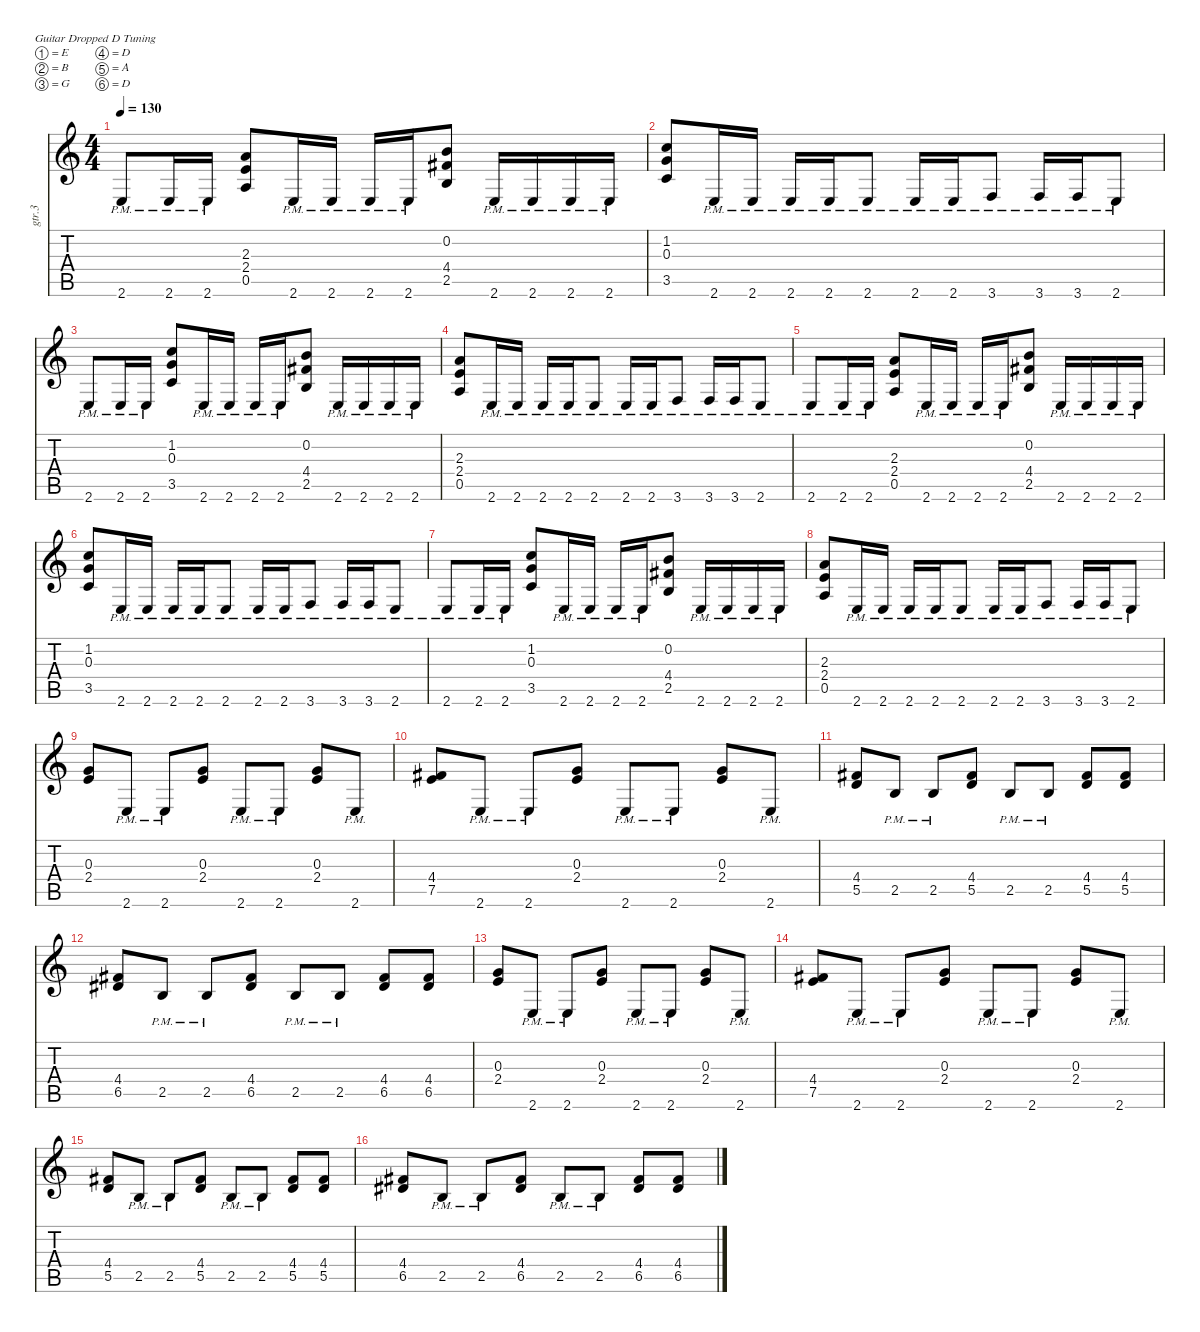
\defaultSystemsLayout 4
\hideDynamics
\bracketExtendMode nobrackets
\otherSystemsTrackNameOrientation horizontal
\track ("Guitar 3" "gtr.3") {instrument distortionguitar}
\staff {score tabs}
\tuning (E4 B3 G3 D3 A2 D2)
\ts (4 4)
\tempo 130
\clef g2
\ks c
2.6{pm}.8{dy f beam Up} 2.6{pm}.16{beam Up} 2.6{pm}.16{beam Up} (2.3 2.4 0.5).8{beam Up} 2.6{pm}.16{beam Up} 2.6{pm}.16{beam Up} 2.6{pm}.16{beam Up} 2.6{pm}.16{beam Up} (0.2 4.4{acc #} 2.5).8{beam Up} 2.6{pm}.16{beam Up} 2.6{pm}.16{beam Up} 2.6{pm}.16{beam Up} 2.6{pm}.16{beam Up} |
(1.2 0.3 3.5).8{beam Up} 2.6{pm}.16{beam Up} 2.6{pm}.16{beam Up} 2.6{pm}.16{beam Up} 2.6{pm}.16{beam Up} 2.6{pm}.8{beam Up} 2.6{pm}.16{beam Up} 2.6{pm}.16{beam Up} 3.6{pm}.8{beam Up} 3.6{pm}.16{beam Up} 3.6{pm}.16{beam Up} 2.6{pm}.8{beam Up} |
2.6{pm}.8{beam Up} 2.6{pm}.16{beam Up} 2.6{pm}.16{beam Up} (1.2 0.3 3.5).8{beam Up} 2.6{pm}.16{beam Up} 2.6{pm}.16{beam Up} 2.6{pm}.16{beam Up} 2.6{pm}.16{beam Up} (0.2 4.4{acc #} 2.5).8{beam Up} 2.6{pm}.16{beam Up} 2.6{pm}.16{beam Up} 2.6{pm}.16{beam Up} 2.6{pm}.16{beam Up} |
(2.3 2.4 0.5).8{beam Up} 2.6{pm}.16{beam Up} 2.6{pm}.16{beam Up} 2.6{pm}.16{beam Up} 2.6{pm}.16{beam Up} 2.6{pm}.8{beam Up} 2.6{pm}.16{beam Up} 2.6{pm}.16{beam Up} 3.6{pm}.8{beam Up} 3.6{pm}.16{beam Up} 3.6{pm}.16{beam Up} 2.6{pm}.8{beam Up} |
2.6{pm}.8{beam Up} 2.6{pm}.16{beam Up} 2.6{pm}.16{beam Up} (2.3 2.4 0.5).8{beam Up} 2.6{pm}.16{beam Up} 2.6{pm}.16{beam Up} 2.6{pm}.16{beam Up} 2.6{pm}.16{beam Up} (0.2 4.4{acc #} 2.5).8{beam Up} 2.6{pm}.16{beam Up} 2.6{pm}.16{beam Up} 2.6{pm}.16{beam Up} 2.6{pm}.16{beam Up} |
(1.2 0.3 3.5).8{beam Up} 2.6{pm}.16{beam Up} 2.6{pm}.16{beam Up} 2.6{pm}.16{beam Up} 2.6{pm}.16{beam Up} 2.6{pm}.8{beam Up} 2.6{pm}.16{beam Up} 2.6{pm}.16{beam Up} 3.6{pm}.8{beam Up} 3.6{pm}.16{beam Up} 3.6{pm}.16{beam Up} 2.6{pm}.8{beam Up} |
2.6{pm}.8{beam Up} 2.6{pm}.16{beam Up} 2.6{pm}.16{beam Up} (1.2 0.3 3.5).8{beam Up} 2.6{pm}.16{beam Up} 2.6{pm}.16{beam Up} 2.6{pm}.16{beam Up} 2.6{pm}.16{beam Up} (0.2 4.4{acc #} 2.5).8{beam Up} 2.6{pm}.16{beam Up} 2.6{pm}.16{beam Up} 2.6{pm}.16{beam Up} 2.6{pm}.16{beam Up} |
(2.3 2.4 0.5).8{beam Up} 2.6{pm}.16{beam Up} 2.6{pm}.16{beam Up} 2.6{pm}.16{beam Up} 2.6{pm}.16{beam Up} 2.6{pm}.8{beam Up} 2.6{pm}.16{beam Up} 2.6{pm}.16{beam Up} 3.6{pm}.8{beam Up} 3.6{pm}.16{beam Up} 3.6{pm}.16{beam Up} 2.6{pm}.8{beam Up} |
(0.3 2.4).8{beam Up} 2.6{pm}.8{beam Up} 2.6{pm}.8{beam Up} (0.3 2.4).8{beam Up} 2.6{pm}.8{beam Up} 2.6{pm}.8{beam Up} (0.3 2.4).8{beam Up} 2.6{pm}.8{beam Up} |
(4.4{acc #} 7.5).8{beam Up} 2.6{pm}.8{beam Up} 2.6{pm}.8{beam Up} (0.3 2.4).8{beam Up} 2.6{pm}.8{beam Up} 2.6{pm}.8{beam Up} (0.3 2.4).8{beam Up} 2.6{pm}.8{beam Up} |
(4.4{acc #} 5.5).8{beam Up} 2.5{pm}.8{beam Up} 2.5{pm}.8{beam Up} (4.4{acc #} 5.5).8{beam Up} 2.5{pm}.8{beam Up} 2.5{pm}.8{beam Up} (4.4{acc #} 5.5).8{beam Up} (4.4{acc #} 5.5).8{beam Up} |
(4.4{acc #} 6.5{acc #}).8{beam Up} 2.5{pm}.8{beam Up} 2.5{pm}.8{beam Up} (4.4{acc #} 6.5{acc #}).8{beam Up} 2.5{pm}.8{beam Up} 2.5{pm}.8{beam Up} (4.4{acc #} 6.5{acc #}).8{beam Up} (4.4{acc #} 6.5{acc #}).8{beam Up} |
(0.3 2.4).8{beam Up} 2.6{pm}.8{beam Up} 2.6{pm}.8{beam Up} (0.3 2.4).8{beam Up} 2.6{pm}.8{beam Up} 2.6{pm}.8{beam Up} (0.3 2.4).8{beam Up} 2.6{pm}.8{beam Up} |
(4.4{acc #} 7.5).8{beam Up} 2.6{pm}.8{beam Up} 2.6{pm}.8{beam Up} (0.3 2.4).8{beam Up} 2.6{pm}.8{beam Up} 2.6{pm}.8{beam Up} (0.3 2.4).8{beam Up} 2.6{pm}.8{beam Up} |
(4.4{acc #} 5.5).8{beam Up} 2.5{pm}.8{beam Up} 2.5{pm}.8{beam Up} (4.4{acc #} 5.5).8{beam Up} 2.5{pm}.8{beam Up} 2.5{pm}.8{beam Up} (4.4{acc #} 5.5).8{beam Up} (4.4{acc #} 5.5).8{beam Up} |
(4.4{acc #} 6.5{acc #}).8{beam Up} 2.5{pm}.8{beam Up} 2.5{pm}.8{beam Up} (4.4{acc #} 6.5{acc #}).8{beam Up} 2.5{pm}.8{beam Up} 2.5{pm}.8{beam Up} (4.4{acc #} 6.5{acc #}).8{beam Up} (4.4{acc #} 6.5{acc #}).8{beam Up}
